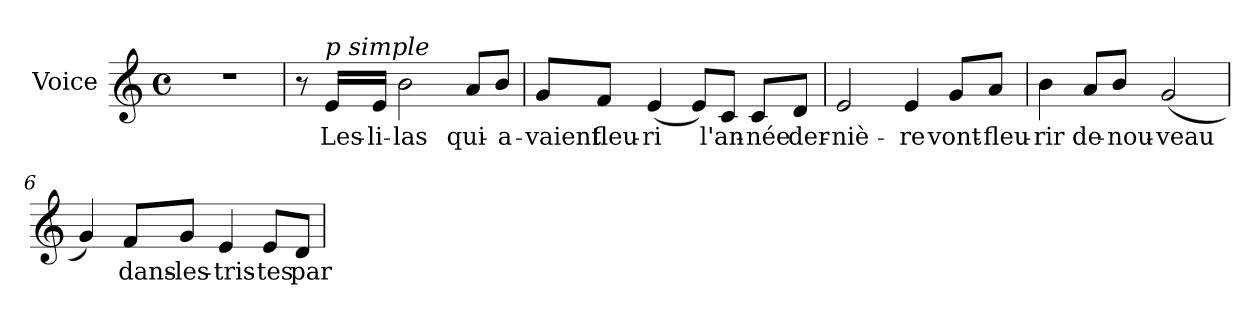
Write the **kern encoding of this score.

**kern	**text
*part1	*part1
*staff1	*staff1
*I"Voice	*
*clefG2	*
*k[]	*
*M4/4	*
*met(c)	*
=1	=1
1r	.
=2	=2
8r	.
!LO:TX:a:i:t=p simple	!
16e/LL	-Les-
16e/JJ	li-
2b\	-las
8a/L	-qui-
8b/J	a-
=3	=3
8g/L	-vaient
8f/J	fleu-
(<4e/	ri
8e/L)	.
8c/J	l'an-
8c/L	-née
8d/J	der-
!!LO:LB:g=z
=4	=4
2e/	-niè-
4e/	-re
8g/L	-vont-
8a/J	fleu-
=5	=5
4b\	-rir
8a/L	-de-
8b/J	nou-
(<2g/	veau
=6	=6
4g/)	.
8f/L	-dans-
8g/J	-les-
4e/	tris-
8e/L	-tes
8d/J	-par-
=	=
*-	*-
